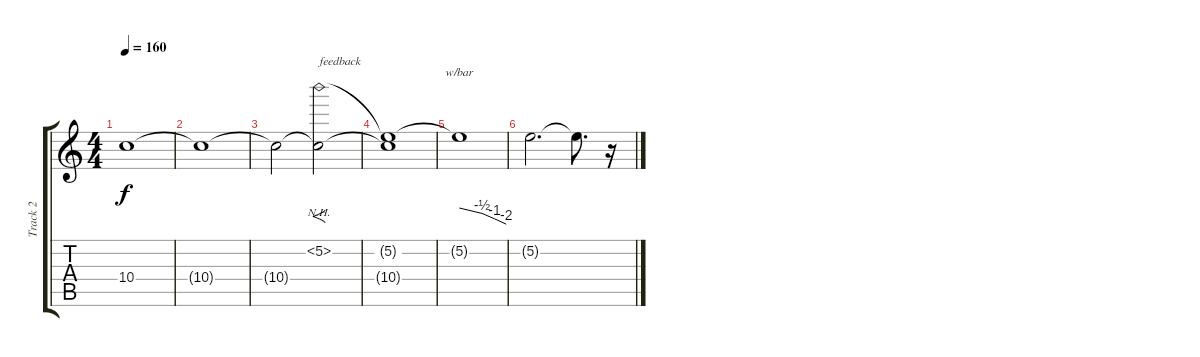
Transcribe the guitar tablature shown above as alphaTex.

\track ("Track 2" "Track 2") {instrument distortionguitar}
\staff {score tabs}
\tuning (E4 B3 G3 D3 A2 E2) {hide}
\ts (4 4)
\tempo 160
\clef g2
\ks c
10.4{t}.1{dy f} |
10.4{t}.1 |
10.4{t}.2 (5.2{nh} 10.4{t}).2{f txt "feedback" volume 10} |
(5.2{t} 10.4{t}).1 |
5.2{t}.1{tbe (custom default 0 0 29 -2 45 -4 60 -8)} |
5.2{t}.2{d} 5.2{t}.8{d} r.16
